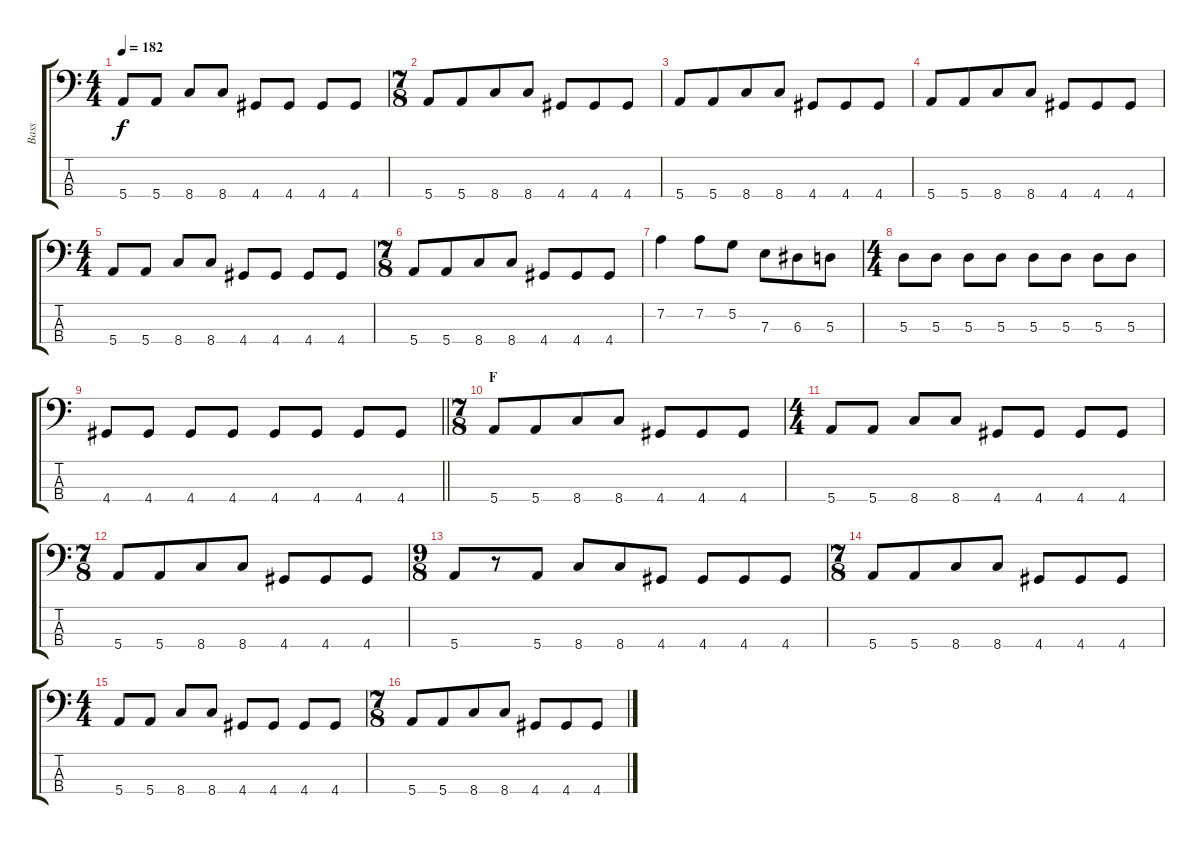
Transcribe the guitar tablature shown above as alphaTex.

\track ("Bass" "Bass") {instrument electricbasspick}
\staff {score tabs}
\tuning (G2 D2 A1 E1) {hide}
\ts (4 4)
\tempo 182
\clef f4
\ks c
5.4.8{dy f} 5.4.8 8.4.8 8.4.8 4.4.8 4.4.8 4.4.8 4.4.8 |
\ts (7 8)
5.4.8 5.4.8 8.4.8 8.4.8 4.4.8 4.4.8 4.4.8 |
5.4.8 5.4.8 8.4.8 8.4.8 4.4.8 4.4.8 4.4.8 |
5.4.8 5.4.8 8.4.8 8.4.8 4.4.8 4.4.8 4.4.8 |
\ts (4 4)
5.4.8 5.4.8 8.4.8 8.4.8 4.4.8 4.4.8 4.4.8 4.4.8 |
\ts (7 8)
5.4.8 5.4.8 8.4.8 8.4.8 4.4.8 4.4.8 4.4.8 |
7.2.4 7.2.8 5.2.8 7.3.8 6.3.8 5.3.8 |
\ts (4 4)
5.3.8 5.3.8 5.3.8 5.3.8 5.3.8 5.3.8 5.3.8 5.3.8 |
\barLineRight lightlight
4.4.8 4.4.8 4.4.8 4.4.8 4.4.8 4.4.8 4.4.8 4.4.8 |
\ts (7 8)
\section ("" "F")
5.4.8 5.4.8 8.4.8 8.4.8 4.4.8 4.4.8 4.4.8 |
\ts (4 4)
5.4.8 5.4.8 8.4.8 8.4.8 4.4.8 4.4.8 4.4.8 4.4.8 |
\ts (7 8)
5.4.8 5.4.8 8.4.8 8.4.8 4.4.8 4.4.8 4.4.8 |
\ts (9 8)
5.4.8 r.8 5.4.8 8.4.8 8.4.8 4.4.8 4.4.8 4.4.8 4.4.8 |
\ts (7 8)
5.4.8 5.4.8 8.4.8 8.4.8 4.4.8 4.4.8 4.4.8 |
\ts (4 4)
5.4.8 5.4.8 8.4.8 8.4.8 4.4.8 4.4.8 4.4.8 4.4.8 |
\ts (7 8)
5.4.8 5.4.8 8.4.8 8.4.8 4.4.8 4.4.8 4.4.8
